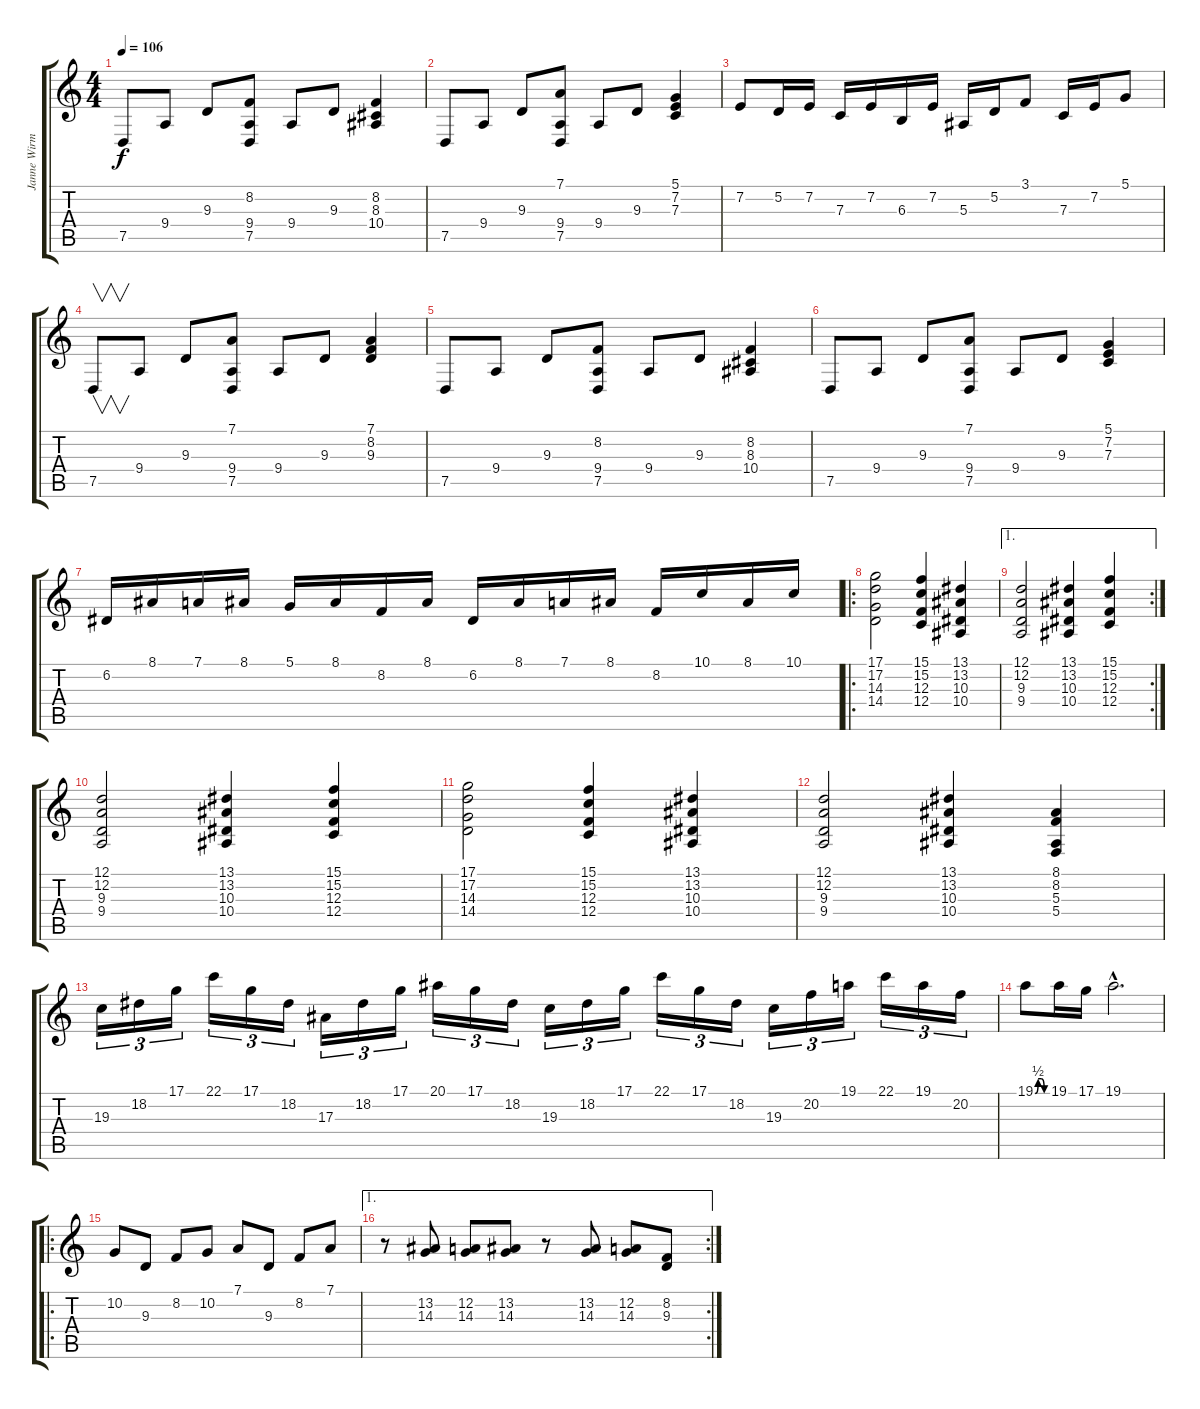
\track ("Janne Wirman" "Janne Wirm") {instrument stringensemble1}
\staff {score tabs}
\tuning (D4 A3 F3 C3 G2 D2) {hide}
\ts (4 4)
\tempo 106
\clef g2
\ks c
7.5.8{dy f} 9.4.8 9.3.8 (8.2 9.4 7.5).8 9.4.8 9.3.8 (8.2 8.3 10.4).4 |
7.5.8 9.4.8 9.3.8 (7.1 9.4 7.5).8 9.4.8 9.3.8 (5.1 7.2 7.3).4 |
7.2.8 5.2.16 7.2.16 7.3.16 7.2.16 6.3.16 7.2.16 5.3.16 5.2.16 3.1.8 7.3.16 7.2.16 5.1.8 |
7.5.8{v volume 16} 9.4.8 9.3.8 (7.1 9.4 7.5).8 9.4.8 9.3.8 (7.1 8.2 9.3).4 |
7.5.8 9.4.8 9.3.8 (8.2 9.4 7.5).8 9.4.8 9.3.8 (8.2 8.3 10.4).4 |
7.5.8 9.4.8 9.3.8 (7.1 9.4 7.5).8 9.4.8 9.3.8 (5.1 7.2 7.3).4 |
6.2.16{volume 16} 8.1.16 7.1.16 8.1.16 5.1.16 8.1.16 8.2.16 8.1.16 6.2.16 8.1.16 7.1.16 8.1.16 8.2.16 10.1.16 8.1.16 10.1.16 |
\ro
(17.1 17.2 14.3 14.4).2{volume 13 instrument stringensemble1} (15.1 15.2 12.3 12.4).4 (13.1 13.2 10.3 10.4).4 |
\ae 1
\rc 2
(12.1 12.2 9.3 9.4).2 (13.1 13.2 10.3 10.4).4 (15.1 15.2 12.3 12.4).4 |
(12.1 12.2 9.3 9.4).2 (13.1 13.2 10.3 10.4).4 (15.1 15.2 12.3 12.4).4 |
(17.1 17.2 14.3 14.4).2 (15.1 15.2 12.3 12.4).4 (13.1 13.2 10.3 10.4).4 |
(12.1 12.2 9.3 9.4).2 (13.1 13.2 10.3 10.4).4 (8.1 8.2 5.3 5.4).4 |
19.3.16{tu (3 2) volume 16 instrument honkytonkpiano} 18.2.16{tu (3 2)} 17.1.16{tu (3 2)} 22.1.16{tu (3 2)} 17.1.16{tu (3 2)} 18.2.16{tu (3 2)} 17.3.16{tu (3 2)} 18.2.16{tu (3 2)} 17.1.16{tu (3 2)} 20.1.16{tu (3 2)} 17.1.16{tu (3 2)} 18.2.16{tu (3 2)} 19.3.16{tu (3 2)} 18.2.16{tu (3 2)} 17.1.16{tu (3 2)} 22.1.16{tu (3 2)} 17.1.16{tu (3 2)} 18.2.16{tu (3 2)} 19.3.16{tu (3 2)} 20.2.16{tu (3 2)} 19.1.16{tu (3 2)} 22.1.16{tu (3 2)} 19.1.16{tu (3 2)} 20.2.16{tu (3 2)} |
19.1{be (custom 0 0 15 2 30 2 45 0 60 0)}.8{volume 13 instrument stringensemble1} 19.1.16 17.1.16 19.1{hac}.2{d} |
\ro
10.2.8 9.3.8 8.2.8 10.2.8 7.1.8 9.3.8 8.2.8 7.1.8 |
\ae 1
\rc 2
r.8 (13.2 14.3).8 (12.2 14.3).8 (13.2 14.3).8 r.8 (13.2 14.3).8 (12.2 14.3).8 (8.2 9.3).8
